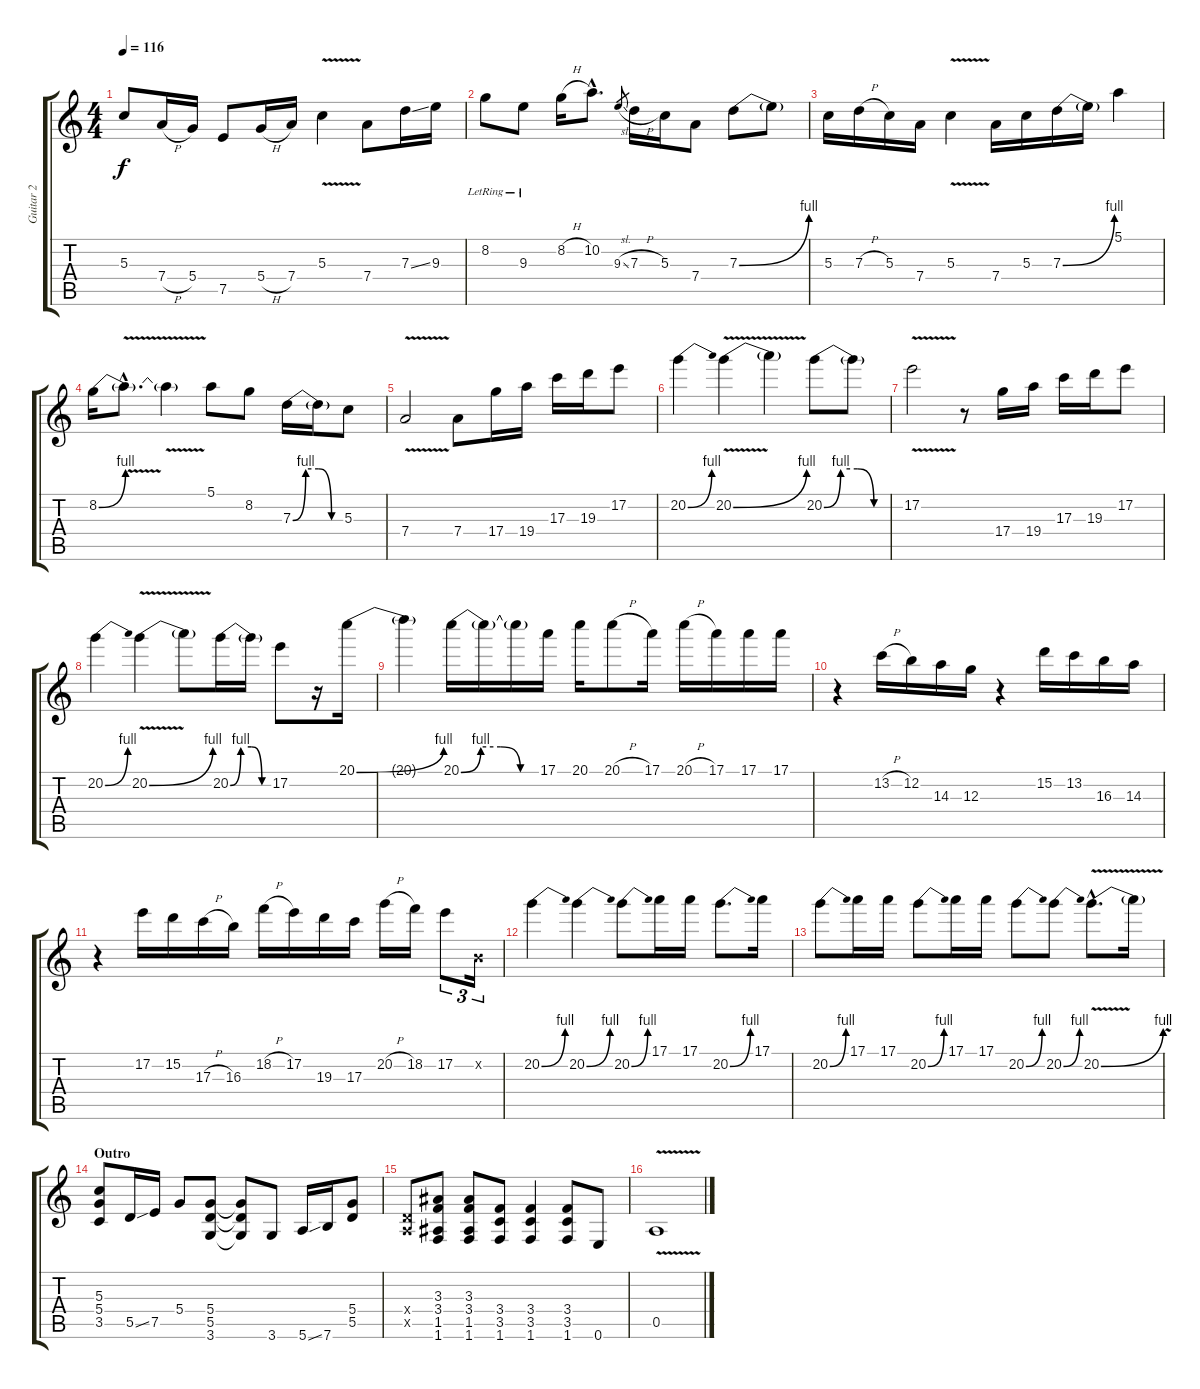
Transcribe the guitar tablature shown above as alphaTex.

\track ("Guitar 2" "Guitar 2") {instrument overdrivenguitar}
\staff {score tabs}
\tuning (E4 B3 G3 D3 A2 E2) {hide}
\ts (4 4)
\tempo 116
\clef g2
\ks c
5.3{t}.8{dy f} 7.4{h}.16 5.4.16 7.5.8 5.4{h}.16 7.4.16 5.3{v}.4 7.4.8 7.3{ss}.16 9.3.16 |
8.2{lr}.8 9.3{lr}.8 8.2{h}.16 10.2{hac}.8{d} 9.3{sl}.8{gr} 7.3{h}.16 5.3.16 7.4.8 7.3{be (bend 0 0 60 4)}.8 7.3{t}.8 |
5.3.16 7.3{h}.16 5.3.16 7.4.16 5.3{v}.4 7.4.16 5.3.16 7.3{be (bend 0 0 60 4)}.16 7.3{t}.16 5.1.4 |
8.2{be (bend 0 0 60 4)}.16 8.2{v hac t}.8{d} 8.2{v t}.4 5.1.8 8.2.8 7.3{be (custom 0 0 15 4 30 4 45 0 60 0)}.16 7.3{t}.16 5.3.8 |
7.4{v}.2 7.4.8 17.4.16 19.4.16 17.3.16 19.3.16 17.2.8 |
20.2{be (bend 0 0 60 4)}.4 20.2{be (bend 0 0 60 4) v}.4 20.2{t}.4 20.2{be (custom 0 0 15 4 30 4 45 0 60 0)}.8 20.2{t}.8 |
17.2{v}.2 r.8 17.4.16 19.4.16 17.3.16 19.3.16 17.2.8 |
20.2{be (bend 0 0 60 4)}.4 20.2{be (bend 0 0 60 4) v}.4 20.2{t}.8 20.2{be (custom 0 0 15 4 30 4 45 0 60 0)}.16 20.2{t}.16 17.2.8 r.16 20.1{be (bend 0 0 60 4)}.16 |
20.1{t}.4 20.1{be (custom 0 0 15 4 30 4 45 0 60 0)}.16 20.1{t}.16 20.1{t}.16 17.1.16 20.1.16 20.1{h}.8 17.1.16 20.1{h}.16 17.1.16 17.1.16 17.1.16 |
r.4 13.2{h}.16 12.2.16 14.3.16 12.3.16 r.4 15.2.16 13.2.16 16.3.16 14.3.16 |
r.4 17.2.16 15.2.16 17.3{h}.16 16.3.16 18.2{h}.16 17.2.16 19.3.16 17.3.16 20.2{h}.16 18.2.16 17.2.8{tu (3 2)} 0.2{x}.16{tu (3 2)} |
20.2{be (bend 0 0 60 4)}.4 20.2{be (bend 0 0 60 4)}.4 20.2{be (bend 0 0 60 4)}.8 17.1.16 17.1.16 20.2{be (bend 0 0 60 4)}.8{d} 17.1.16 |
20.2{be (bend 0 0 60 4)}.8 17.1.16 17.1.16 20.2{be (bend 0 0 60 4)}.8 17.1.16 17.1.16 20.2{be (bend 0 0 60 4)}.8 20.2{be (bend 0 0 60 4)}.8 20.2{be (bend 0 0 60 4) v hac}.8{d} 20.2{v t}.16 |
\section ("" "Outro")
(5.3 5.4 3.5).8 5.5{ss}.16 7.5.16 5.4.8 (5.4 5.5 3.6).8 (5.4{t} 5.5{t} 3.6{t}).8 3.6.8 5.6{ss}.16 7.6.16 (5.4 5.5).8 |
(0.4{x} 0.5{x}).8 (3.3 3.4 1.5 1.6).8 (3.3 3.4 1.5 1.6).8 (3.4 3.5 1.6).8 (3.4 3.5 1.6).4 (3.4 3.5 1.6).8 0.6.8 |
0.5{v}.1
